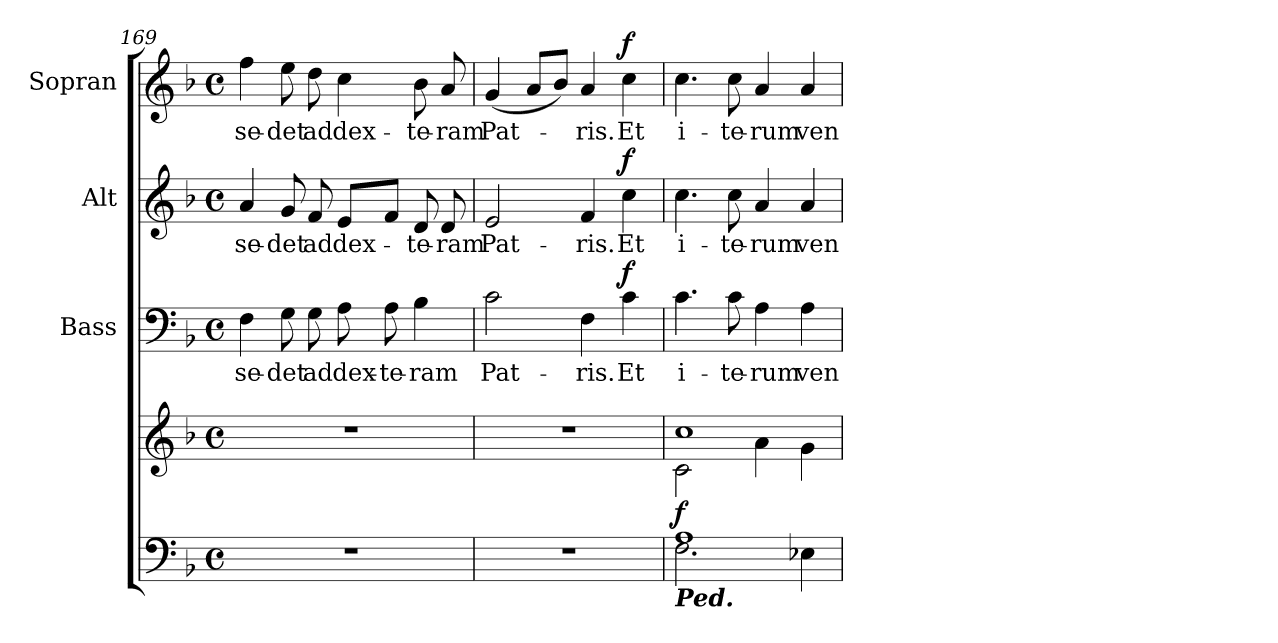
**kern	**kern	**dynam	**kern	**text	**dynam	**kern	**text	**dynam	**kern	**text	**dynam
*part4	*part4	*part4	*part3	*part3	*part3	*part2	*part2	*part2	*part1	*part1	*part1
*staff5	*staff4	*staff4/5	*staff3	*staff3	*staff3	*staff2	*staff2	*staff2	*staff1	*staff1	*staff1
*	*	*	*I"Bass	*	*	*I"Alt	*	*	*I"Sopran	*	*
*	*	*	*I'B.	*	*	*I'A.	*	*	*I'S.	*	*
!!LO:LB:g=z
*clefF4	*clefG2	*	*clefF4	*	*	*clefG2	*	*	*clefG2	*	*
*k[b-]	*k[b-]	*	*k[b-]	*	*	*k[b-]	*	*	*k[b-]	*	*
*F:	*F:	*	*F:	*	*	*F:	*	*	*F:	*	*
*M4/4	*M4/4	*	*M4/4	*	*	*M4/4	*	*	*M4/4	*	*
*met(c)	*met(c)	*	*met(c)	*	*	*met(c)	*	*	*met(c)	*	*
=169	=169	=169	=169	=169	=169	=169	=169	=169	=169	=169	=169
!	!	!	!	!LO:LY:b	!	!	!LO:LY:b	!	!	!LO:LY:b	!
1r	1r	.	4F\	se-	.	4a/	se-	.	4ff\	se-	.
!	!	!	!	!LO:LY:b	!	!	!LO:LY:b	!	!	!LO:LY:b	!
.	.	.	8G\	-det	.	8g/	-det	.	8ee\	-det	.
!	!	!	!	!LO:LY:b	!	!	!LO:LY:b	!	!	!LO:LY:b	!
.	.	.	8G\	ad	.	8f/	ad	.	8dd\	ad	.
!	!	!	!	!LO:LY:b	!	!	!LO:LY:b	!	!	!LO:LY:b	!
.	.	.	8A\	dex-	.	8e/L	dex-	.	4cc\	dex-	.
!	!	!	!	!LO:LY:b	!	!	!	!	!	!	!
.	.	.	8A\	-te-	.	8f/J	.	.	.	.	.
!	!	!	!	!LO:LY:b	!	!	!LO:LY:b	!	!	!LO:LY:b	!
.	.	.	4B-\	-ram	.	8d/	-te-	.	8b-\	-te-	.
!	!	!	!	!	!	!	!LO:LY:b	!	!	!LO:LY:b	!
.	.	.	.	.	.	8d/	-ram	.	8a/	-ram	.
=170	=170	=170	=170	=170	=170	=170	=170	=170	=170	=170	=170
!	!	!	!	!LO:LY:b	!	!	!LO:LY:b	!	!	!LO:LY:b	!
1r	1r	.	2c\	Pat-	.	2e/	Pat-	.	(<4g/	Pat-	.
.	.	.	.	.	.	.	.	.	8a/L	.	.
.	.	.	.	.	.	.	.	.	8b-/J)	.	.
!	!	!	!	!LO:LY:b	!	!	!LO:LY:b	!	!	!LO:LY:b	!
.	.	.	4F\	-ris.	.	4f/	-ris.	.	4a/	-ris.	.
!	!	!	!	!LO:LY:b	!LO:DY:a	!	!LO:LY:b	!LO:DY:a	!	!LO:LY:b	!LO:DY:a
.	.	.	4c\	Et	f	4cc\	Et	f	4cc\	Et	f
=171	=171	=171	=171	=171	=171	=171	=171	=171	=171	=171	=171
*^	*^	*	*	*	*	*	*	*	*	*	*
!LO:TX:b:Bi:t=Ped.	!	!	!	!	!	!	!	!	!	!	!	!	!
!	!	!	!	!LO:DY:b	!	!LO:LY:b	!	!	!LO:LY:b	!	!	!LO:LY:b	!
1A	2.F\	1cc	2c\	f	4.c\	i-	.	4.cc\	i-	.	4.cc\	i-	.
!	!	!	!	!	!	!LO:LY:b	!	!	!LO:LY:b	!	!	!LO:LY:b	!
.	.	.	.	.	8c\	-te-	.	8cc\	-te-	.	8cc\	-te-	.
!	!	!	!	!	!	!LO:LY:b	!	!	!LO:LY:b	!	!	!LO:LY:b	!
.	.	.	4a\	.	4A\	-rum	.	4a/	-rum	.	4a/	-rum	.
!	!	!	!	!	!	!LO:LY:b	!	!	!LO:LY:b	!	!	!LO:LY:b	!
.	4E-X\	.	4g\	.	4A\	ven-	.	4a/	ven-	.	4a/	ven-	.
*v	*v	*	*	*	*	*	*	*	*	*	*	*	*
*	*v	*v	*	*	*	*	*	*	*	*	*	*
=	=	=	=	=	=	=	=	=	=	=	=
*-	*-	*-	*-	*-	*-	*-	*-	*-	*-	*-	*-
